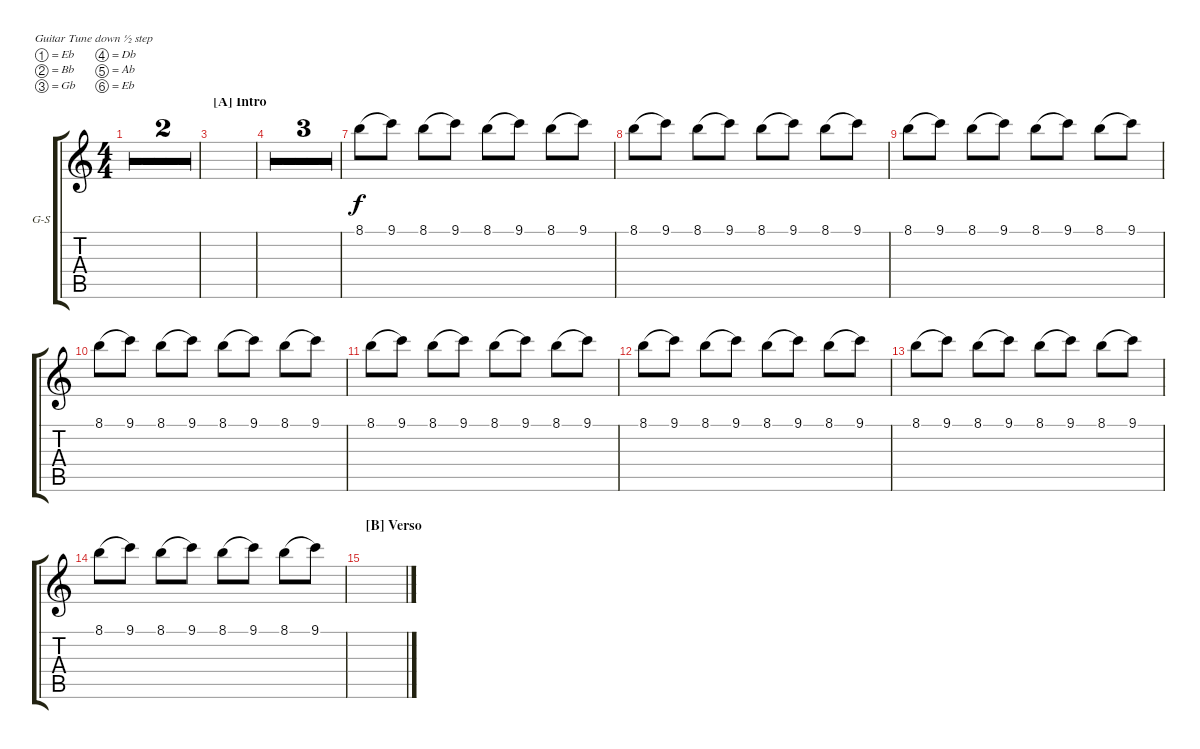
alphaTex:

\defaultSystemsLayout 4
\bracketExtendMode groupsimilarinstruments
\firstSystemTrackNameOrientation horizontal
\otherSystemsTrackNameOrientation horizontal
\track ("Guitar Solo" "G-S") {multiBarRest instrument electricguitarclean}
\staff {score tabs}
\tuning (Eb4 Bb3 Gb3 Db3 Ab2 Eb2)
\ts (4 4)
\tempo 115
\clef g2
\ks c
|
|
\section ("A" "Intro")
|
|
|
|
8.1.8{legatoorigin} 9.1.8 8.1.8{legatoorigin} 9.1.8 8.1.8{legatoorigin} 9.1.8 8.1.8{legatoorigin} 9.1.8 |
8.1.8{legatoorigin} 9.1.8 8.1.8{legatoorigin} 9.1.8 8.1.8{legatoorigin} 9.1.8 8.1.8{legatoorigin} 9.1.8 |
8.1.8{legatoorigin} 9.1.8 8.1.8{legatoorigin} 9.1.8 8.1.8{legatoorigin} 9.1.8 8.1.8{legatoorigin} 9.1.8 |
8.1.8{legatoorigin} 9.1.8 8.1.8{legatoorigin} 9.1.8 8.1.8{legatoorigin} 9.1.8 8.1.8{legatoorigin} 9.1.8 |
8.1.8{legatoorigin} 9.1.8 8.1.8{legatoorigin} 9.1.8 8.1.8{legatoorigin} 9.1.8 8.1.8{legatoorigin} 9.1.8 |
8.1.8{legatoorigin} 9.1.8 8.1.8{legatoorigin} 9.1.8 8.1.8{legatoorigin} 9.1.8 8.1.8{legatoorigin} 9.1.8 |
8.1.8{legatoorigin} 9.1.8 8.1.8{legatoorigin} 9.1.8 8.1.8{legatoorigin} 9.1.8 8.1.8{legatoorigin} 9.1.8 |
8.1.8{legatoorigin} 9.1.8 8.1.8{legatoorigin} 9.1.8 8.1.8{legatoorigin} 9.1.8 8.1.8{legatoorigin} 9.1.8 |
\section ("B" "Verso")
